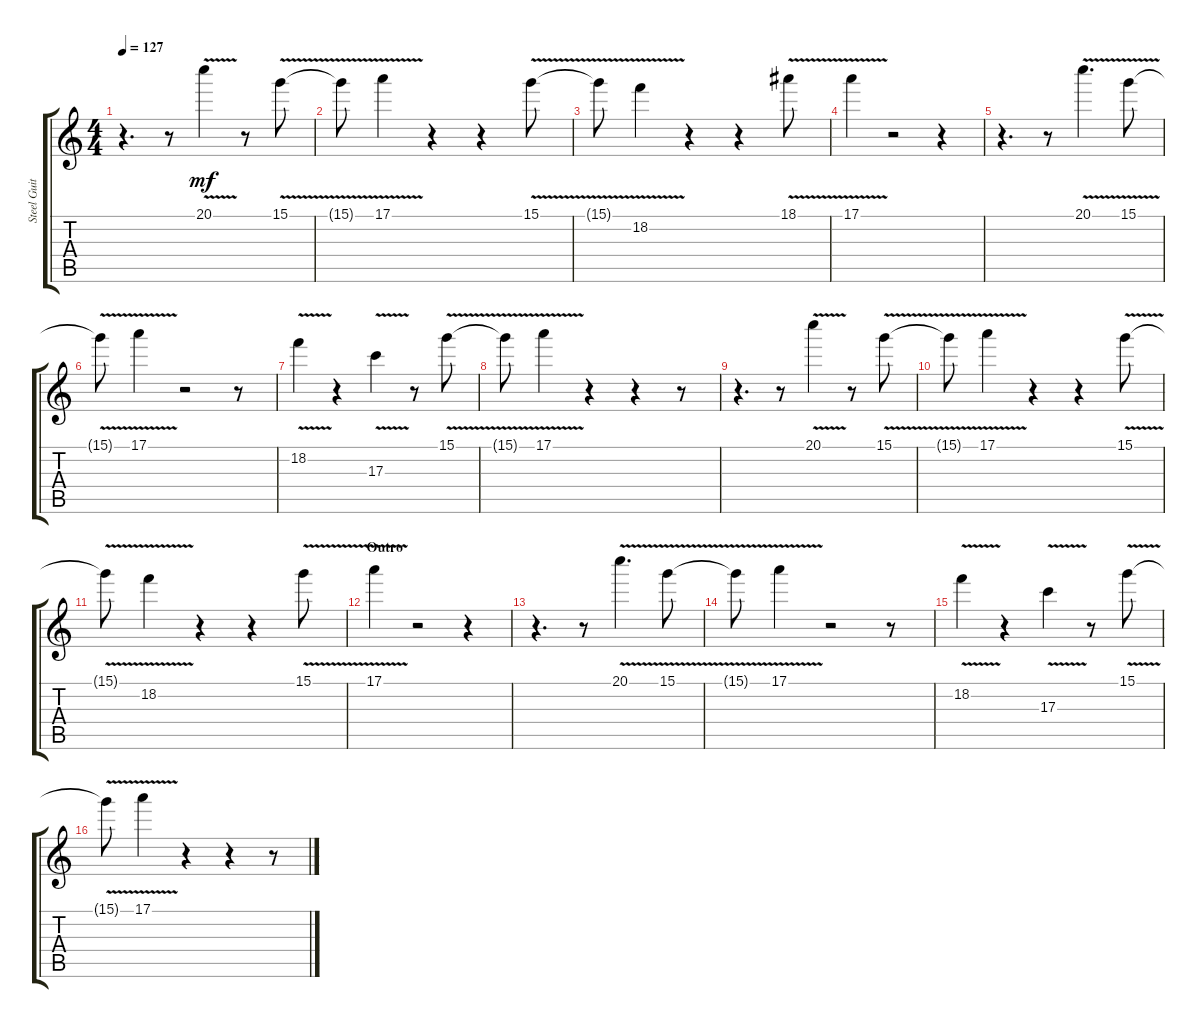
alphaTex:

\track ("Steel Guitar" "Steel Guit") {instrument acousticguitarsteel}
\staff {score tabs}
\tuning (E4 B3 G3 D3 A2 E2) {hide}
\ts (4 4)
\tempo 127
\clef g2
\ks c
r.4{d dy mf} r.8 20.1{v}.4 r.8 15.1{v}.8 |
15.1{v t}.8 17.1{v}.4 r.4 r.4 15.1{v}.8 |
15.1{v t}.8 18.2{v}.4 r.4 r.4 18.1{v}.8 |
17.1{v}.4 r.2 r.4 |
r.4{d} r.8 20.1{v}.4{d} 15.1{v}.8 |
15.1{v t}.8 17.1{v}.4 r.2 r.8 |
18.2{v}.4 r.4 17.3{v}.4 r.8 15.1{v}.8 |
15.1{v t}.8 17.1{v}.4 r.4 r.4 r.8 |
r.4{d} r.8 20.1{v}.4 r.8 15.1{v}.8 |
15.1{v t}.8 17.1{v}.4 r.4 r.4 15.1{v}.8 |
15.1{v t}.8 18.2{v}.4 r.4 r.4 15.1{v}.8 |
\section ("" "Outro")
17.1{v}.4 r.2 r.4 |
r.4{d} r.8 20.1{v}.4{d} 15.1{v}.8 |
15.1{v t}.8 17.1{v}.4 r.2 r.8 |
18.2{v}.4 r.4 17.3{v}.4 r.8 15.1{v}.8 |
15.1{v t}.8 17.1{v}.4 r.4 r.4 r.8
